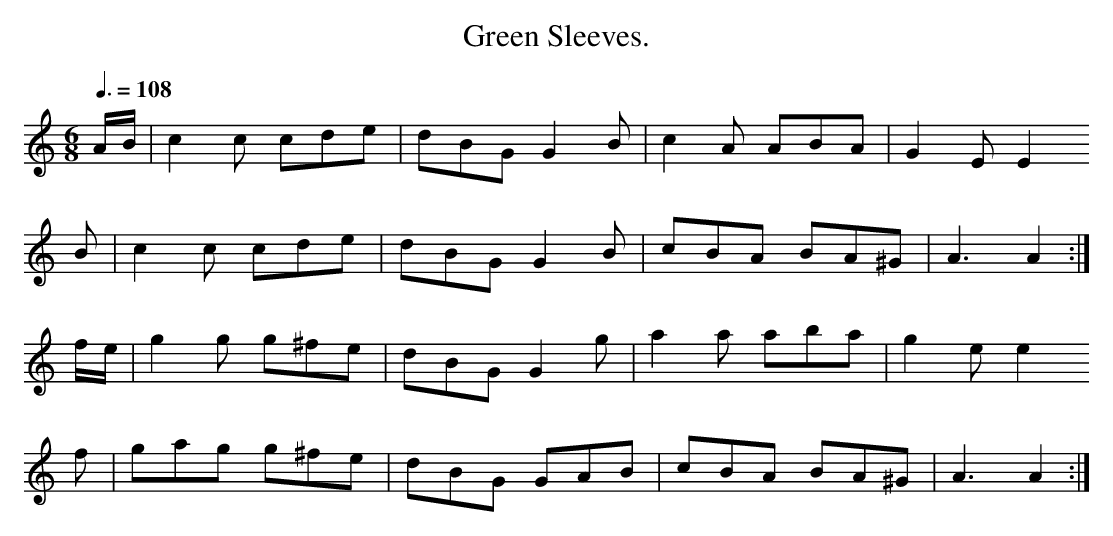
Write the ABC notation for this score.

X:1
T:Green Sleeves.
M:6/8
L:1/8
Q:3/8=108
K:A Minor
A/B/ | c2c cde | dBG G2B | c2A ABA | G2E E2
B | c2c cde | dBG G2B | cBA BA^G | A3 A2 :|
f/e/ | g2g g^fe | dBG G2g | a2a aba | g2e e2
f | gag g^fe | dBG GAB | cBA BA^G | A3 A2 :|
